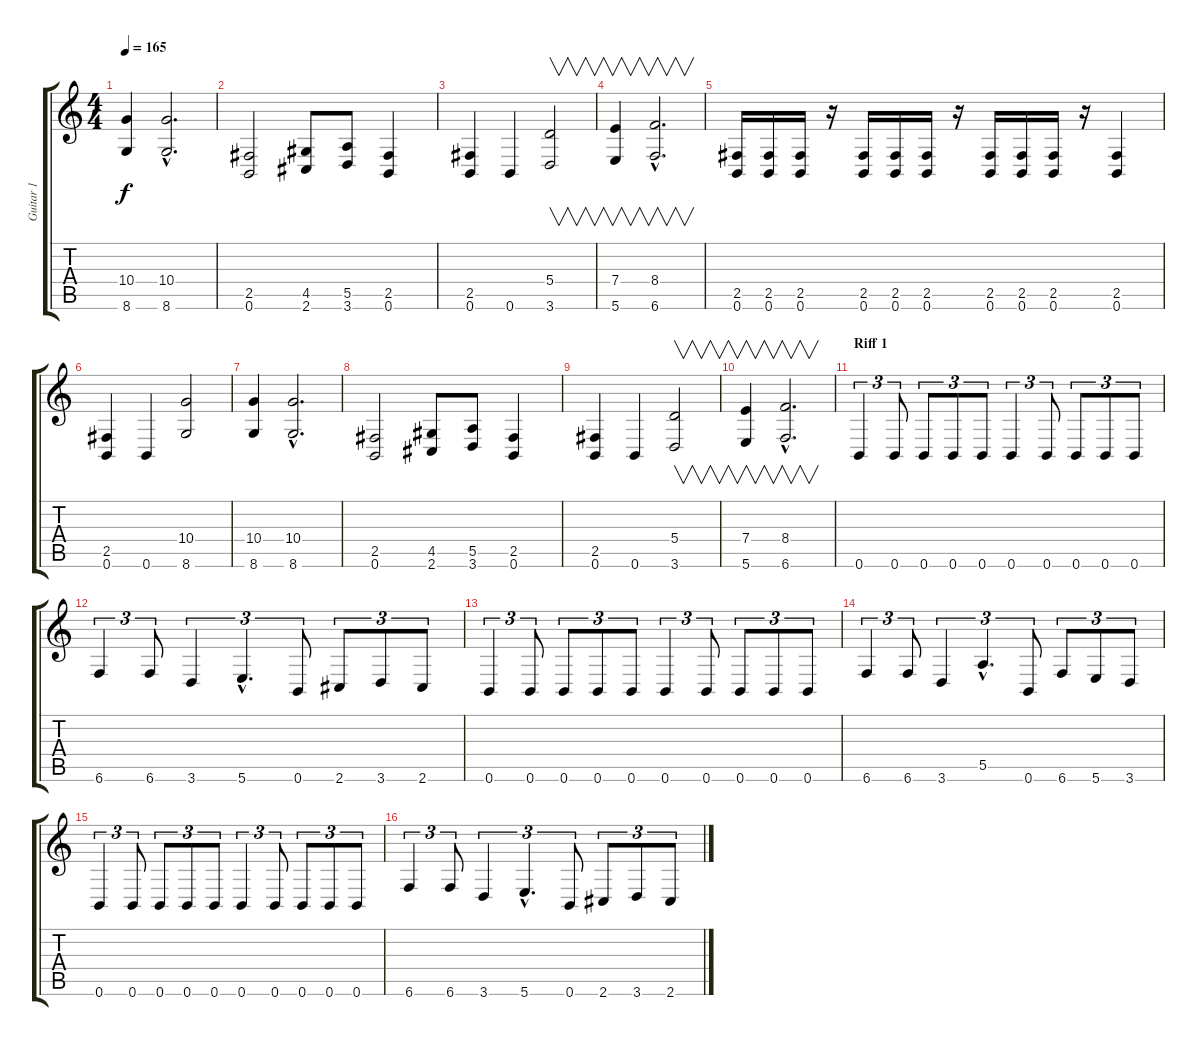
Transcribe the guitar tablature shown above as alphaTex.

\track ("Guitar 1" "Guitar 1") {instrument distortionguitar}
\staff {score tabs}
\tuning (B3 Gb3 D3 A2 E2 B1) {hide}
\ts (4 4)
\tempo 165
\clef g2
\ks c
(10.4 8.6).4{dy f} (10.4{hac} 8.6{hac}).2{d} |
(2.5 0.6).2 (4.5 2.6).8 (5.5 3.6).8 (2.5 0.6).4 |
(2.5 0.6).4 0.6.4 (5.4 3.6).2{v} |
(7.4 5.6).4{v} (8.4{hac} 6.6{hac}).2{v d} |
(2.5 0.6).16 (2.5 0.6).16 (2.5 0.6).16 r.16 (2.5 0.6).16 (2.5 0.6).16 (2.5 0.6).16 r.16 (2.5 0.6).16 (2.5 0.6).16 (2.5 0.6).16 r.16 (2.5 0.6).4 |
(2.5 0.6).4 0.6.4 (10.4 8.6).2 |
(10.4 8.6).4 (10.4{hac} 8.6{hac}).2{d} |
(2.5 0.6).2 (4.5 2.6).8 (5.5 3.6).8 (2.5 0.6).4 |
(2.5 0.6).4 0.6.4 (5.4 3.6).2{v} |
(7.4 5.6).4{v} (8.4{hac} 6.6{hac}).2{v d} |
\section ("" "Riff 1")
0.6.4{tu (3 2)} 0.6.8{tu (3 2)} 0.6.8{tu (3 2)} 0.6.8{tu (3 2)} 0.6.8{tu (3 2)} 0.6.4{tu (3 2)} 0.6.8{tu (3 2)} 0.6.8{tu (3 2)} 0.6.8{tu (3 2)} 0.6.8{tu (3 2)} |
6.6.4{tu (3 2)} 6.6.8{tu (3 2)} 3.6.4{tu (3 2)} 5.6{hac}.4{d tu (3 2)} 0.6.8{tu (3 2)} 2.6.8{tu (3 2)} 3.6.8{tu (3 2)} 2.6.8{tu (3 2)} |
0.6.4{tu (3 2)} 0.6.8{tu (3 2)} 0.6.8{tu (3 2)} 0.6.8{tu (3 2)} 0.6.8{tu (3 2)} 0.6.4{tu (3 2)} 0.6.8{tu (3 2)} 0.6.8{tu (3 2)} 0.6.8{tu (3 2)} 0.6.8{tu (3 2)} |
6.6.4{tu (3 2)} 6.6.8{tu (3 2)} 3.6.4{tu (3 2)} 5.5{hac}.4{d tu (3 2)} 0.6.8{tu (3 2)} 6.6.8{tu (3 2)} 5.6.8{tu (3 2)} 3.6.8{tu (3 2)} |
0.6.4{tu (3 2)} 0.6.8{tu (3 2)} 0.6.8{tu (3 2)} 0.6.8{tu (3 2)} 0.6.8{tu (3 2)} 0.6.4{tu (3 2)} 0.6.8{tu (3 2)} 0.6.8{tu (3 2)} 0.6.8{tu (3 2)} 0.6.8{tu (3 2)} |
6.6.4{tu (3 2)} 6.6.8{tu (3 2)} 3.6.4{tu (3 2)} 5.6{hac}.4{d tu (3 2)} 0.6.8{tu (3 2)} 2.6.8{tu (3 2)} 3.6.8{tu (3 2)} 2.6.8{tu (3 2)}
